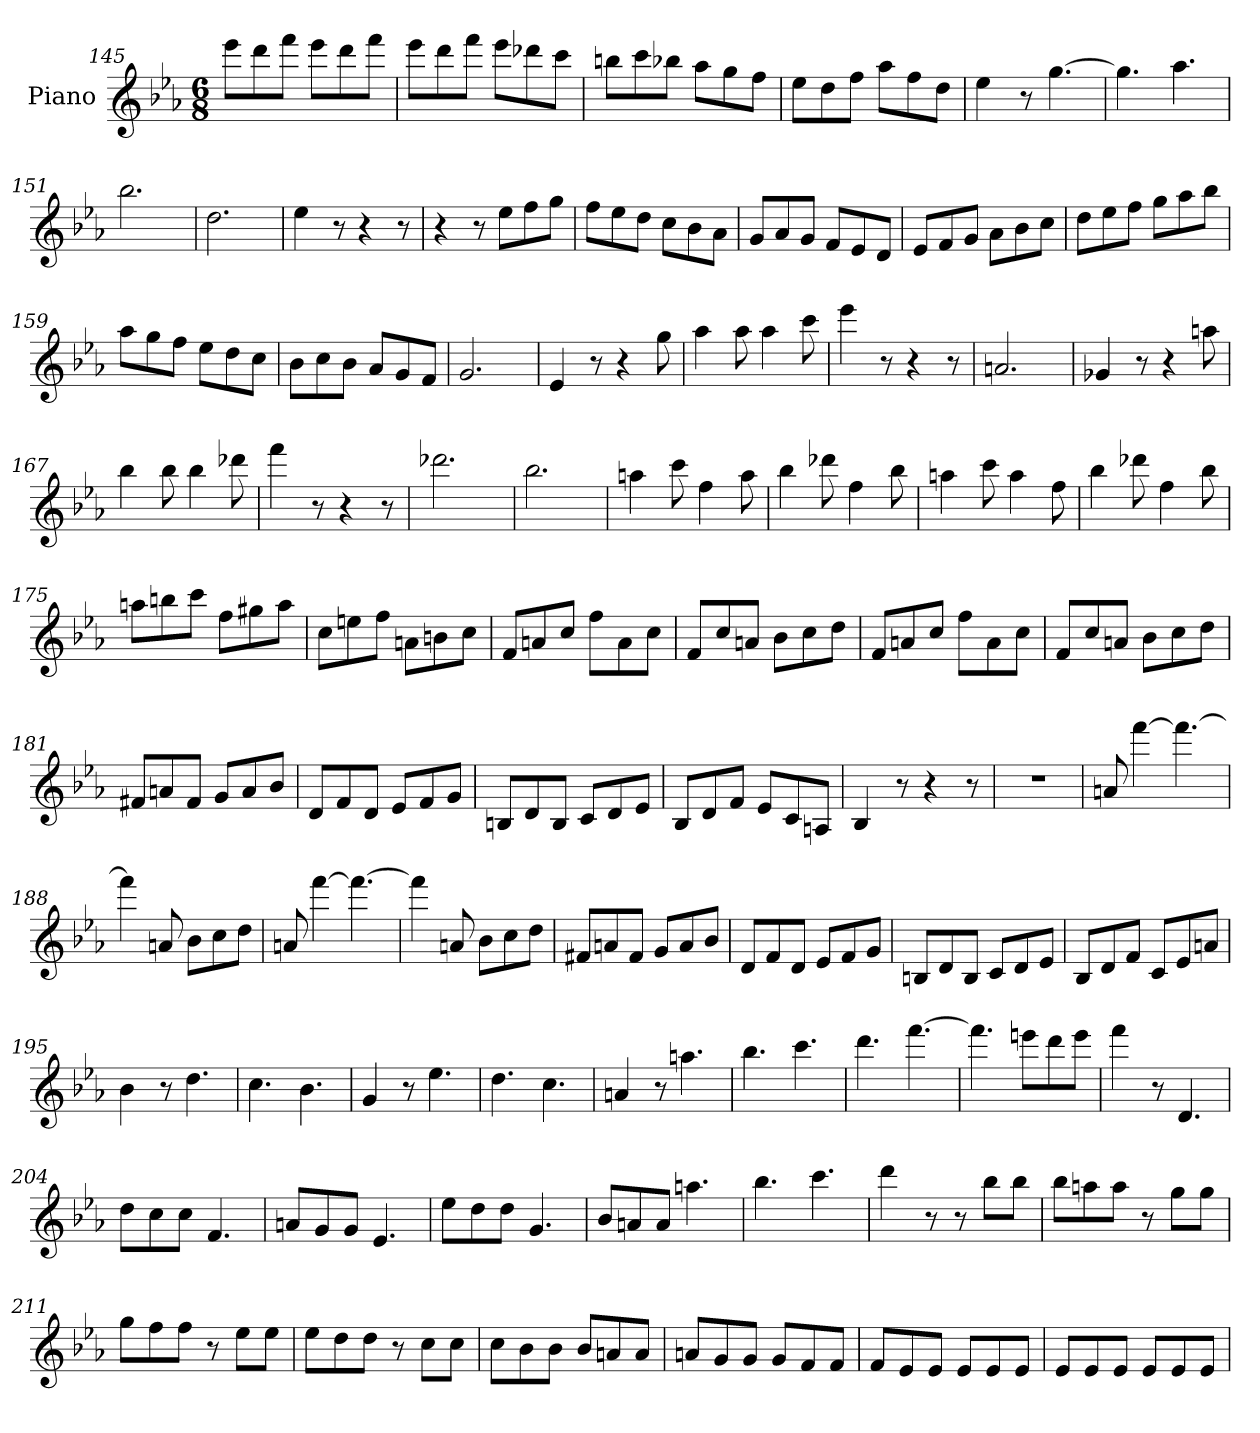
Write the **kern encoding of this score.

**kern
*part1
*staff1
*I"Piano
*I'Pno
*clefG2
*k[b-e-a-]
*E-:
*M6/8
=145
8eee-\L
8ddd\
8fff\J
8eee-\L
8ddd\
8fff\J
=146
8eee-\L
8ddd\
8fff\J
8eee-\L
8ddd-X\
8ccc\J
=147
8bbn\L
8ccc\
8bb-X\J
8aa-\L
8gg\
8ff\J
=148
8ee-\L
8dd\
8ff\J
8aa-\L
8ff\
8dd\J
=149
4ee-
8r
[4.gg
=150
4.gg]
4.aa-
=151
2.bb-
=152
2.dd
=153
4ee-
8r
4r
8r
=154
4r
8r
8ee-\L
8ff\
8gg\J
=155
8ff\L
8ee-\
8dd\J
8cc\L
8b-\
8a-\J
=156
8g/L
8a-/
8g/J
8f/L
8e-/
8d/J
=157
8e-/L
8f/
8g/J
8a-\L
8b-\
8cc\J
=158
8dd\L
8ee-\
8ff\J
8gg\L
8aa-\
8bb-\J
=159
8aa-\L
8gg\
8ff\J
8ee-\L
8dd\
8cc\J
=160
8b-\L
8cc\
8b-\J
8a-/L
8g/
8f/J
=161
2.g
=162
4e-
8r
4r
8gg
=163
4aa-
8aa-
4aa-
8ccc
=164
4eee-
8r
4r
8r
=165
2.an
=166
4g-X
8r
4r
8aan
=167
4bb-
8bb-
4bb-
8ddd-X
=168
4fff
8r
4r
8r
=169
2.ddd-X
=170
2.bb-
=171
4aan
8ccc
4ff
8aa
=172
4bb-
8ddd-X
4ff
8bb-
=173
4aan
8ccc
4aa
8ff
=174
4bb-
8ddd-X
4ff
8bb-
=175
8aan\L
8bbn\
8ccc\J
8ff\L
8gg#X\
8aa\J
=176
8cc\L
8een\
8ff\J
8an\L
8bn\
8cc\J
=177
8f/L
8an/
8cc/J
8ff\L
8a\
8cc\J
=178
8f/L
8cc/
8an/J
8b-\L
8cc\
8dd\J
=179
8f/L
8an/
8cc/J
8ff\L
8a\
8cc\J
=180
8f/L
8cc/
8an/J
8b-\L
8cc\
8dd\J
=181
8f#X/L
8an/
8f#/J
8g/L
8a/
8b-/J
=182
8d/L
8f/
8d/J
8e-/L
8f/
8g/J
=183
8Bn/L
8d/
8B/J
8c/L
8d/
8e-/J
=184
8B-/L
8d/
8f/J
8e-/L
8c/
8An/J
=185
4B-
8r
4r
8r
=186
2.r
=187
8an
[4fff
4.fff_
=188
4fff]
8an
8b-\L
8cc\
8dd\J
=189
8an
[4fff
4.fff_
=190
4fff]
8an
8b-\L
8cc\
8dd\J
=191
8f#X/L
8an/
8f#/J
8g/L
8a/
8b-/J
=192
8d/L
8f/
8d/J
8e-/L
8f/
8g/J
=193
8Bn/L
8d/
8B/J
8c/L
8d/
8e-/J
=194
8B-/L
8d/
8f/J
8c/L
8e-/
8an/J
=195
4b-
8r
4.dd
=196
4.cc
4.b-
=197
4g
8r
4.ee-
=198
4.dd
4.cc
=199
4an
8r
4.aan
=200
4.bb-
4.ccc
=201
4.ddd
[4.fff
=202
4.fff]
8eeen\L
8ddd\
8eee\J
=203
4fff
8r
4.d
=204
8dd\L
8cc\
8cc\J
4.f
=205
8an/L
8g/
8g/J
4.e-
=206
8ee-\L
8dd\
8dd\J
4.g
=207
8b-/L
8an/
8a/J
4.aan
=208
4.bb-
4.ccc
=209
4ddd
8r
8r
8bb-\L
8bb-\J
=210
8bb-\L
8aan\
8aa\J
8r
8gg\L
8gg\J
=211
8gg\L
8ff\
8ff\J
8r
8ee-\L
8ee-\J
=212
8ee-\L
8dd\
8dd\J
8r
8cc\L
8cc\J
=213
8cc\L
8b-\
8b-\J
8b-/L
8an/
8a/J
=214
8an/L
8g/
8g/J
8g/L
8f/
8f/J
=215
8f/L
8e-/
8e-/J
8e-/L
8e-/
8e-/J
=216
8e-/L
8e-/
8e-/J
8e-/L
8e-/
8e-/J
=
*-
